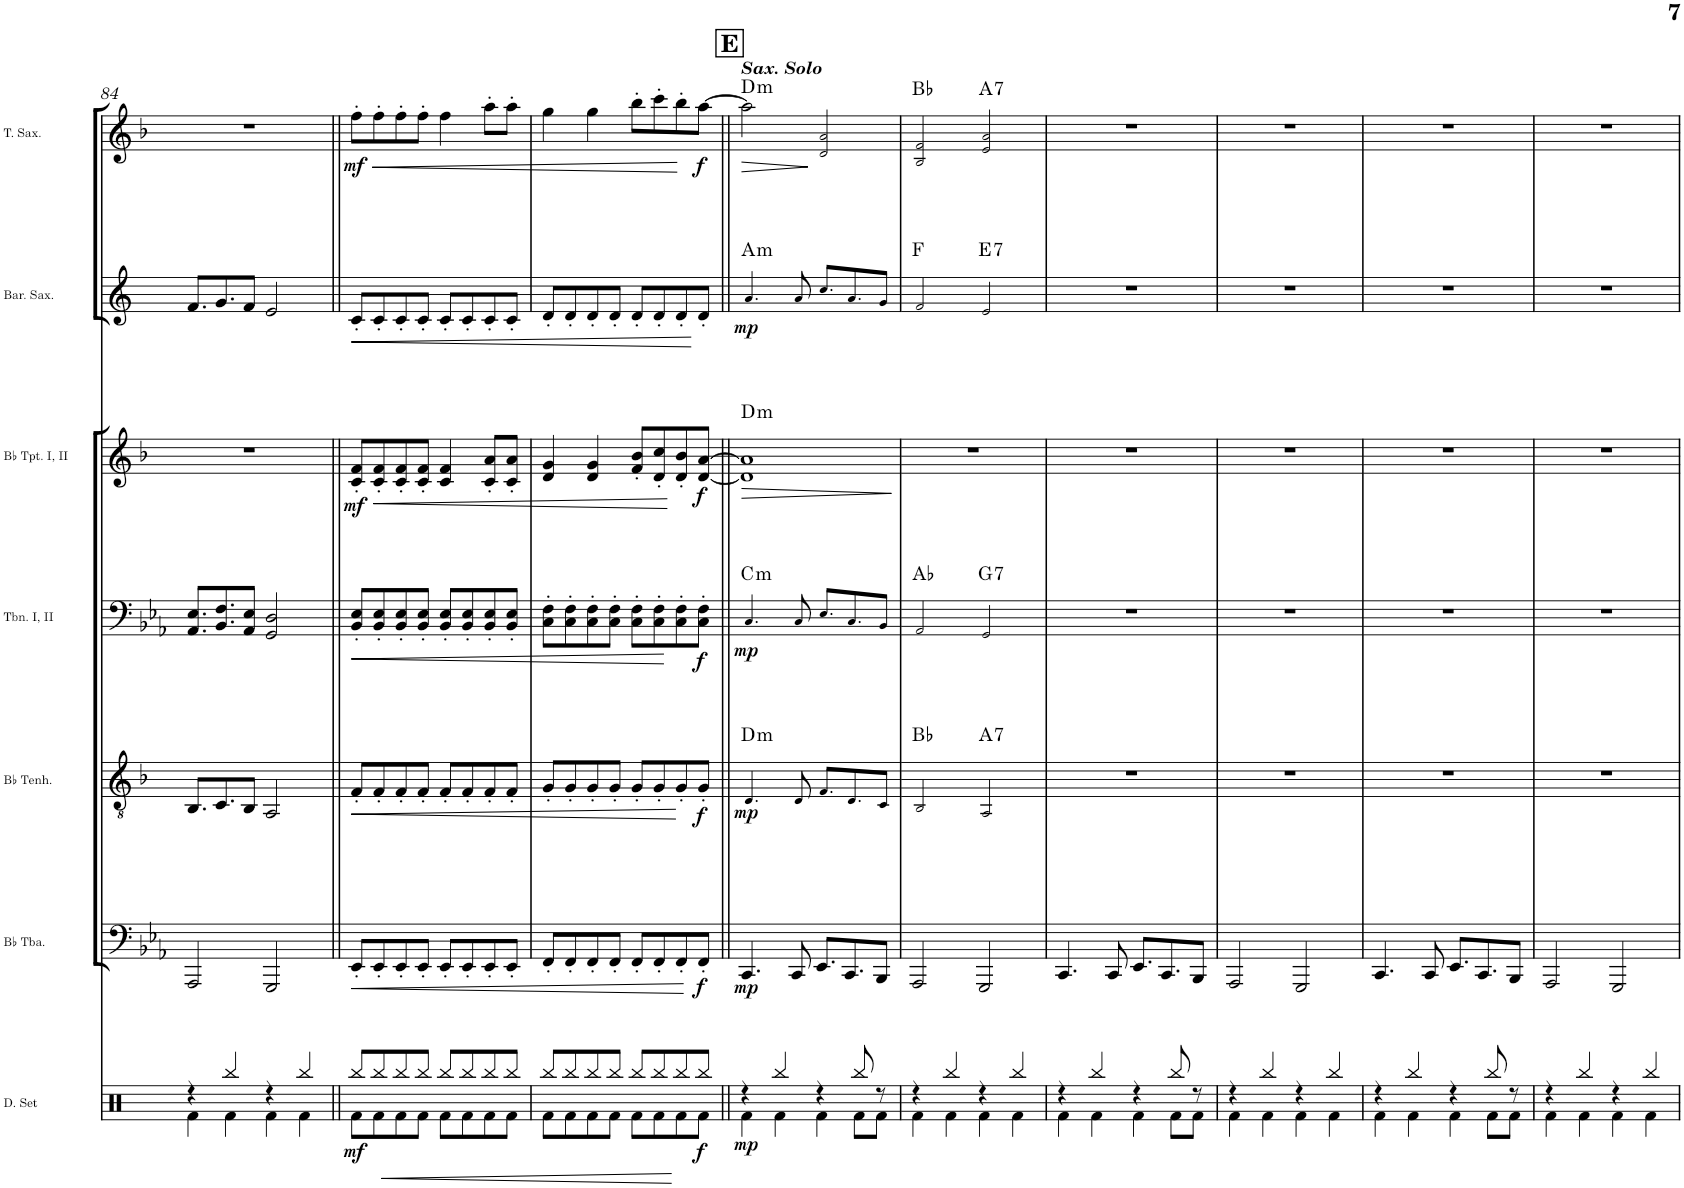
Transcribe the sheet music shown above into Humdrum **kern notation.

**kern	**dynam	**kern	**dynam	**kern	**dynam	**harte	**kern	**dynam	**harte	**kern	**dynam	**harte	**kern	**dynam	**harte	**kern	**dynam	**harte
*part7	*part7	*part6	*part6	*part5	*part5	*part5	*part4	*part4	*part4	*part3	*part3	*part3	*part2	*part2	*part2	*part1	*part1	*part1
*staff7	*staff7	*staff6	*staff6	*staff5	*staff5	*	*staff4	*staff4	*	*staff3	*staff3	*	*staff2	*staff2	*	*staff1	*staff1	*
*I"Drumset	*	*I"Bb Tuba	*	*I"Bb Tenorhorn	*	*	*I"Trombone I, II	*	*	*I"Bb Trumpet I, II	*	*	*I"Baritone Saxophone	*	*	*I"Tenor Saxophone	*	*
*I'D. Set	*	*I'Bb Tba.	*	*I'Bb Tenh.	*	*	*I'Tbn. I, II	*	*	*I'Bb Tpt. I, II	*	*	*I'Bar. Sax.	*	*	*I'T. Sax.	*	*
!!LO:PB:g=z
*clefX	*	*clefF4	*	*clefGv2	*	*	*clefF4	*	*	*clefG2	*	*	*clefG2	*	*	*clefG2	*	*
*	*	*	*	*Trd1c2	*	*	*	*	*	*Trd1c2	*	*	*Trd12c21	*	*	*Trd8c14	*	*
*k[]	*	*k[b-e-a-]	*	*k[b-]	*	*	*k[b-e-a-]	*	*	*k[b-]	*	*	*k[]	*	*	*k[b-]	*	*
*M2/2	*	*M2/2	*	*M2/2	*	*	*M2/2	*	*	*M2/2	*	*	*M2/2	*	*	*M2/2	*	*
*met(c|)	*	*met(c|)	*	*met(c|)	*	*	*met(c|)	*	*	*met(c|)	*	*	*met(c|)	*	*	*met(c|)	*	*
=84	=84	=84	=84	=84	=84	=84	=84	=84	=84	=84	=84	=84	=84	=84	=84	=84	=84	=84
*^	*	*	*	*	*	*	*	*	*	*	*	*	*	*	*	*	*	*
4r	4Rf\	.	2AAA-/	.	8.BB-/L	.	.	8.AA-/ 8.E-/L	.	.	1r	.	.	8.f/L	.	.	1r	.	.
.	.	.	.	.	8.C/	.	.	8.BB-/ 8.F/	.	.	.	.	.	8.g/	.	.	.	.	.
4Rbb/	4Rf\	.	.	.	.	.	.	.	.	.	.	.	.	.	.	.	.	.	.
.	.	.	.	.	8BB-/J	.	.	8AA-/ 8E-/J	.	.	.	.	.	8f/J	.	.	.	.	.
4r	4Rf\	.	2GGG/	.	2AA/	.	.	2GG/ 2D/	.	.	.	.	.	2e/	.	.	.	.	.
4Rbb/	4Rf\	.	.	.	.	.	.	.	.	.	.	.	.	.	.	.	.	.	.
=85||	=85||	=85||	=85||	=85||	=85||	=85||	=85||	=85||	=85||	=85||	=85||	=85||	=85||	=85||	=85||	=85||	=85||	=85||	=85||
!	!	!LO:DY:b	!	!	!	!	!	!	!	!	!	!LO:DY:b	!	!	!	!	!	!LO:DY:b	!
8Rbb/L	8Rf\L	mf	8EE-'/L	.	8F'/L	.	.	8BB-/' 8E-/'L	.	.	8c/' 8f/'L	mf	.	8c'/L	.	.	8ff'\L	mf	.
8Rbb/	8Rf\	.	8EE-'/	.	8F'/	.	.	8BB-/' 8E-/'	.	.	8c/' 8f/'	.	.	8c'/	.	.	8ff'\	.	.
8Rbb/	8Rf\	.	8EE-'/	.	8F'/	.	.	8BB-/' 8E-/'	.	.	8c/' 8f/'	.	.	8c'/	.	.	8ff'\	.	.
8Rbb/J	8Rf\J	.	8EE-'/J	.	8F'/J	.	.	8BB-/' 8E-/'J	.	.	8c/' 8f/'J	.	.	8c'/J	.	.	8ff'\J	.	.
8Rbb/L	8Rf\L	.	8EE-'/L	.	8F'/L	.	.	8BB-/' 8E-/'L	.	.	4c/ 4f/	.	.	8c'/L	.	.	4ff\	.	.
8Rbb/	8Rf\	.	8EE-'/	.	8F'/	.	.	8BB-/' 8E-/'	.	.	.	.	.	8c'/	.	.	.	.	.
8Rbb/	8Rf\	.	8EE-'/	.	8F'/	.	.	8BB-/' 8E-/'	.	.	8c/' 8a/'L	.	.	8c'/	.	.	8aa'\L	.	.
8Rbb/J	8Rf\J	.	8EE-'/J	.	8F'/J	.	.	8BB-/' 8E-/'J	.	.	8c/' 8a/'J	.	.	8c'/J	.	.	8aa'\J	.	.
=86	=86	=86	=86	=86	=86	=86	=86	=86	=86	=86	=86	=86	=86	=86	=86	=86	=86	=86	=86
8Rbb/L	8Rf\L	.	8FF'/L	.	8G'/L	.	.	8C\' 8F\'L	.	.	4d/ 4g/	.	.	8d'/L	.	.	4gg\	.	.
8Rbb/	8Rf\	.	8FF'/	.	8G'/	.	.	8C\' 8F\'	.	.	.	.	.	8d'/	.	.	.	.	.
8Rbb/	8Rf\	.	8FF'/	.	8G'/	.	.	8C\' 8F\'	.	.	4d/ 4g/	.	.	8d'/	.	.	4gg\	.	.
8Rbb/J	8Rf\J	.	8FF'/J	.	8G'/J	.	.	8C\' 8F\'J	.	.	.	.	.	8d'/J	.	.	.	.	.
8Rbb/L	8Rf\L	.	8FF'/L	.	8G'/L	.	.	8C\' 8F\'L	.	.	8f/' 8b-/'L	.	.	8d'/L	.	.	8bb-'\L	.	.
8Rbb/	8Rf\	.	8FF'/	.	8G'/	.	.	8C\' 8F\'	.	.	8d/' 8cc/'	.	.	8d'/	.	.	8ccc'\	.	.
8Rbb/	8Rf\	.	8FF'/	.	8G'/	.	.	8C\' 8F\'	.	.	8d/' 8b-/'	.	.	8d'/	.	.	8bb-'\	.	.
!	!	!LO:DY:b	!	!LO:DY:b	!	!LO:DY:b	!	!	!LO:DY:b	!	!	!LO:DY:b	!	!	!	!	!	!LO:DY:b	!
8Rbb/J	8Rf\J	f	8FF'/J	f	8G'/J	f	.	8C\' 8F\'J	f	.	[8d/ [8a/J	f	.	8d'/J	.	.	[8aa\J	f	.
!!LO:REH:place=s1:a:B:cj:fs=14:t=E
=87||	=87||	=87||	=87||	=87||	=87||	=87||	=87||	=87||	=87||	=87||	=87||	=87||	=87||	=87||	=87||	=87||	=87||	=87||	=87||
!	!	!	!	!	!	!	!	!	!	!	!	!	!	!	!	!	!LO:TX:a:Bi:t=Sax. Solo	!	!
!	!	!LO:DY:b	!	!LO:DY:b	!	!LO:DY:b	!LO:H:kt=m	!	!LO:DY:b	!LO:H:kt=m	!	!	!LO:H:kt=m	!	!LO:DY:b	!LO:H:kt=m	!	!	!LO:H:kt=m
4r	4Rf\	mp	4.CC/	mp	4.D!/	mp	D:min	4.C!/	mp	C:min	1d] 1a]	.	D:min	4.a!/	mp	A:min	2aa\]	.	D:min
4Rbb/	4Rf\	.	.	.	.	.	.	.	.	.	.	.	.	.	.	.	.	.	.
.	.	.	8CC/	.	8D!/	.	.	8C!/	.	.	.	.	.	8a!/	.	.	.	.	.
4r	4Rf\	.	8.EE-/L	.	8.F!/L	.	.	8.E-!/L	.	.	.	.	.	8.cc!/L	.	.	2d/ 2a/	.	.
.	.	.	8.CC/	.	8.D!/	.	.	8.C!/	.	.	.	.	.	8.a!/	.	.	.	.	.
8Rbb/	8Rf\L	.	.	.	.	.	.	.	.	.	.	.	.	.	.	.	.	.	.
8r	8Rf\J	.	8BBB-/J	.	8C!/J	.	.	8BB-!/J	.	.	.	.	.	8g!/J	.	.	.	.	.
=88	=88	=88	=88	=88	=88	=88	=88	=88	=88	=88	=88	=88	=88	=88	=88	=88	=88	=88	=88
4r	4Rf\	.	2AAA-/	.	2BB-!/	.	Bb:maj	2AA-!/	.	Ab:maj	1r	.	.	2f!/	.	F:maj	2B-/ 2f/	.	Bb:maj
4Rbb/	4Rf\	.	.	.	.	.	.	.	.	.	.	.	.	.	.	.	.	.	.
!	!	!	!	!	!	!	!LO:H:kt=7	!	!	!LO:H:kt=7	!	!	!	!	!	!LO:H:kt=7	!	!	!LO:H:kt=7
4r	4Rf\	.	2GGG/	.	2AA!/	.	A:7	2GG!/	.	G:7	.	.	.	2e!/	.	E:7	2e/ 2a/	.	A:7
4Rbb/	4Rf\	.	.	.	.	.	.	.	.	.	.	.	.	.	.	.	.	.	.
=89	=89	=89	=89	=89	=89	=89	=89	=89	=89	=89	=89	=89	=89	=89	=89	=89	=89	=89	=89
4r	4Rf\	.	4.CC/	.	1r	.	.	1r	.	.	1r	.	.	1r	.	.	1r	.	.
4Rbb/	4Rf\	.	.	.	.	.	.	.	.	.	.	.	.	.	.	.	.	.	.
.	.	.	8CC/	.	.	.	.	.	.	.	.	.	.	.	.	.	.	.	.
4r	4Rf\	.	8.EE-/L	.	.	.	.	.	.	.	.	.	.	.	.	.	.	.	.
.	.	.	8.CC/	.	.	.	.	.	.	.	.	.	.	.	.	.	.	.	.
8Rbb/	8Rf\L	.	.	.	.	.	.	.	.	.	.	.	.	.	.	.	.	.	.
8r	8Rf\J	.	8BBB-/J	.	.	.	.	.	.	.	.	.	.	.	.	.	.	.	.
=90	=90	=90	=90	=90	=90	=90	=90	=90	=90	=90	=90	=90	=90	=90	=90	=90	=90	=90	=90
4r	4Rf\	.	2AAA-/	.	1r	.	.	1r	.	.	1r	.	.	1r	.	.	1r	.	.
4Rbb/	4Rf\	.	.	.	.	.	.	.	.	.	.	.	.	.	.	.	.	.	.
4r	4Rf\	.	2GGG/	.	.	.	.	.	.	.	.	.	.	.	.	.	.	.	.
4Rbb/	4Rf\	.	.	.	.	.	.	.	.	.	.	.	.	.	.	.	.	.	.
=91	=91	=91	=91	=91	=91	=91	=91	=91	=91	=91	=91	=91	=91	=91	=91	=91	=91	=91	=91
4r	4Rf\	.	4.CC/	.	1r	.	.	1r	.	.	1r	.	.	1r	.	.	1r	.	.
4Rbb/	4Rf\	.	.	.	.	.	.	.	.	.	.	.	.	.	.	.	.	.	.
.	.	.	8CC/	.	.	.	.	.	.	.	.	.	.	.	.	.	.	.	.
4r	4Rf\	.	8.EE-/L	.	.	.	.	.	.	.	.	.	.	.	.	.	.	.	.
.	.	.	8.CC/	.	.	.	.	.	.	.	.	.	.	.	.	.	.	.	.
8Rbb/	8Rf\L	.	.	.	.	.	.	.	.	.	.	.	.	.	.	.	.	.	.
8r	8Rf\J	.	8BBB-/J	.	.	.	.	.	.	.	.	.	.	.	.	.	.	.	.
=92	=92	=92	=92	=92	=92	=92	=92	=92	=92	=92	=92	=92	=92	=92	=92	=92	=92	=92	=92
4r	4Rf\	.	2AAA-/	.	1r	.	.	1r	.	.	1r	.	.	1r	.	.	1r	.	.
4Rbb/	4Rf\	.	.	.	.	.	.	.	.	.	.	.	.	.	.	.	.	.	.
4r	4Rf\	.	2GGG/	.	.	.	.	.	.	.	.	.	.	.	.	.	.	.	.
4Rbb/	4Rf\	.	.	.	.	.	.	.	.	.	.	.	.	.	.	.	.	.	.
*v	*v	*	*	*	*	*	*	*	*	*	*	*	*	*	*	*	*	*	*
=	=	=	=	=	=	=	=	=	=	=	=	=	=	=	=	=	=	=
*-	*-	*-	*-	*-	*-	*-	*-	*-	*-	*-	*-	*-	*-	*-	*-	*-	*-	*-
